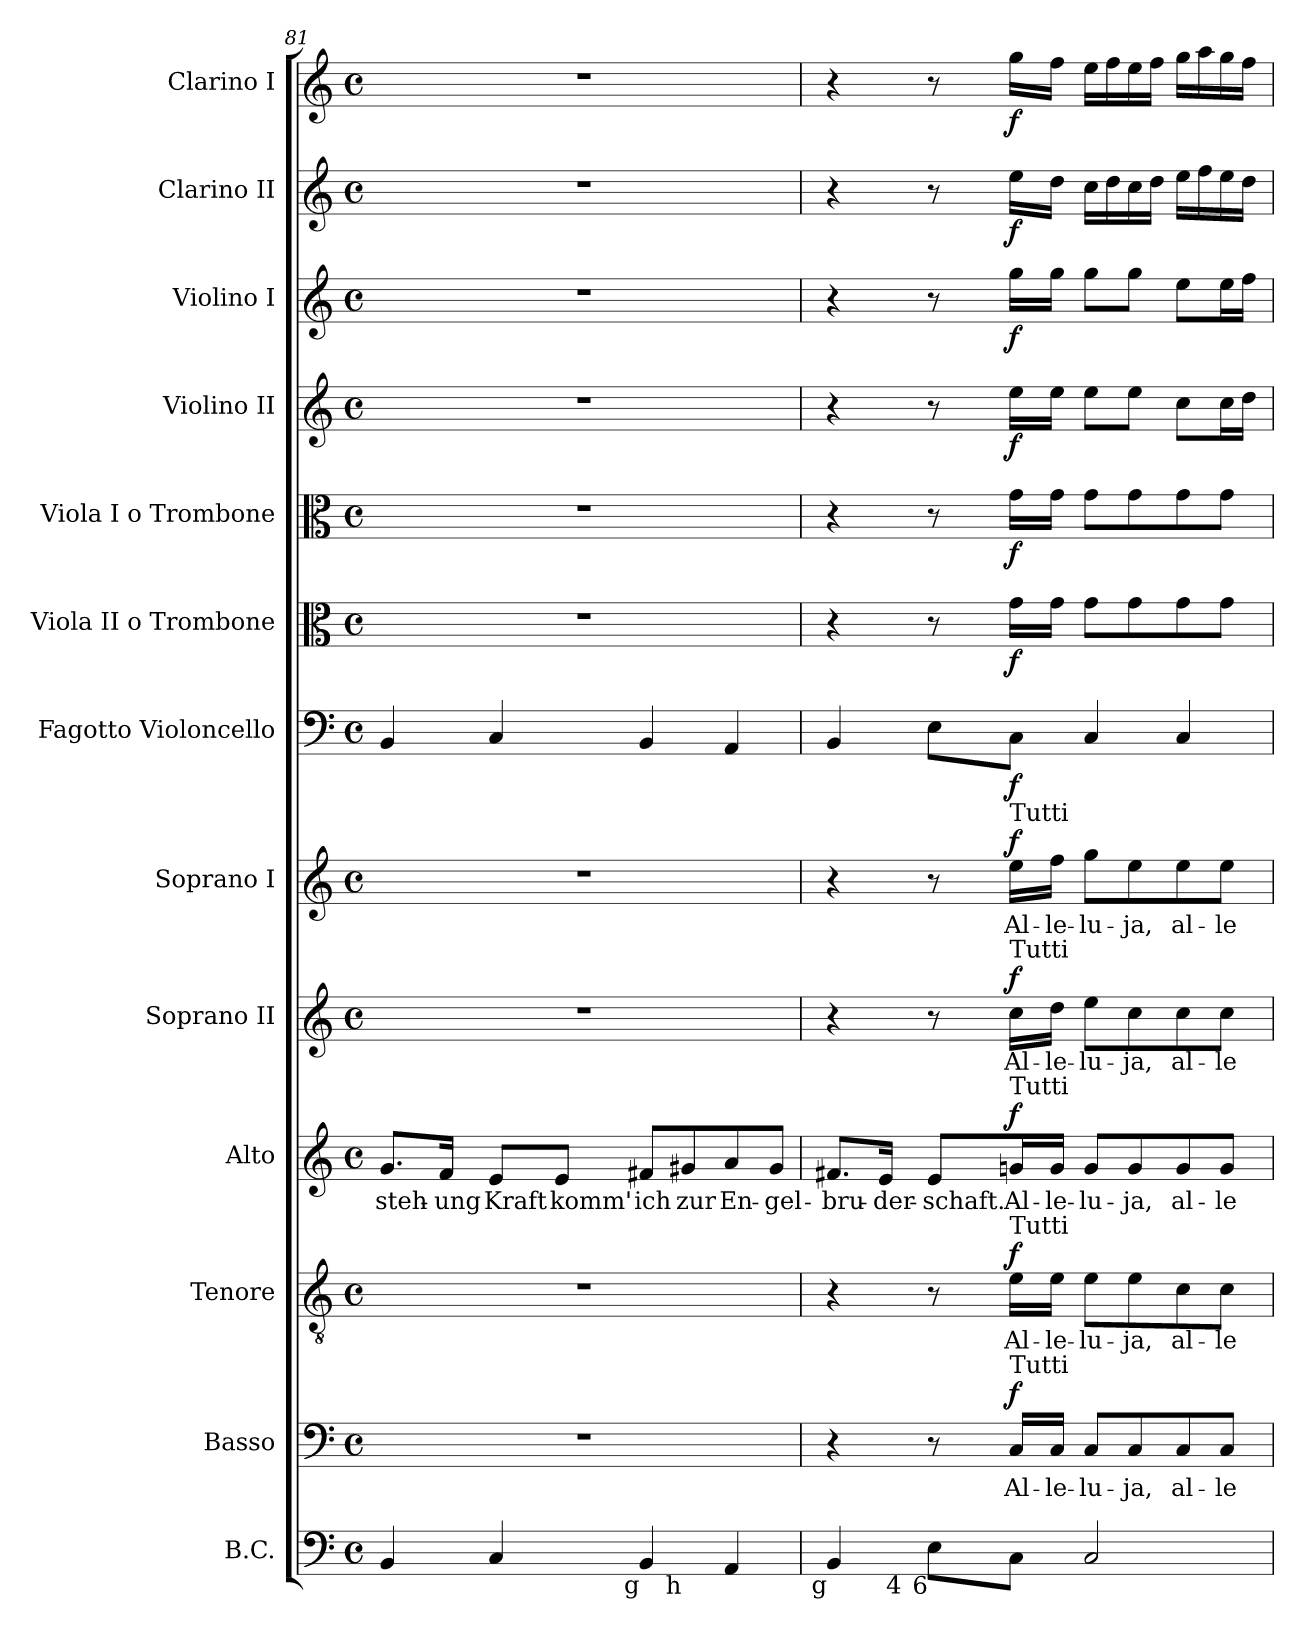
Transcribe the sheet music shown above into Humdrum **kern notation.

**kern	**kern	**text	**dynam	**kern	**text	**dynam	**kern	**text	**dynam	**kern	**text	**dynam	**kern	**text	**dynam	**kern	**dynam	**kern	**dynam	**kern	**dynam	**kern	**dynam	**kern	**dynam	**kern	**dynam	**kern	**dynam
*part13	*part12	*part12	*part12	*part11	*part11	*part11	*part10	*part10	*part10	*part9	*part9	*part9	*part8	*part8	*part8	*part7	*part7	*part6	*part6	*part5	*part5	*part4	*part4	*part3	*part3	*part2	*part2	*part1	*part1
*staff13	*staff12	*staff12	*staff12	*staff11	*staff11	*staff11	*staff10	*staff10	*staff10	*staff9	*staff9	*staff9	*staff8	*staff8	*staff8	*staff7	*staff7	*staff6	*staff6	*staff5	*staff5	*staff4	*staff4	*staff3	*staff3	*staff2	*staff2	*staff1	*staff1
*I"B.C.	*I"Basso	*	*	*I"Tenore	*	*	*I"Alto	*	*	*I"Soprano II	*	*	*I"Soprano I	*	*	*I"Fagotto Violoncello	*	*I"Viola II o Trombone	*	*I"Viola I o Trombone	*	*I"Violino II	*	*I"Violino I	*	*I"Clarino II	*	*I"Clarino I	*
*	*I'B.	*	*	*I'T.	*	*	*	*	*	*I'S.	*	*	*I'S.	*	*	*I'Fg.	*	*I'Vla.	*	*I'Vla.	*	*I'Vln. II	*	*I'Vln. I	*	*	*	*	*
*clefF4	*clefF4	*	*	*clefGv2	*	*	*clefG2	*	*	*clefG2	*	*	*clefG2	*	*	*clefF4	*	*clefC3	*	*clefC3	*	*clefG2	*	*clefG2	*	*clefG2	*	*clefG2	*
*	*	*	*	*ITrd7c12	*	*	*	*	*	*	*	*	*	*	*	*	*	*	*	*	*	*	*	*	*	*	*	*	*
*k[]	*k[]	*	*	*k[]	*	*	*k[]	*	*	*k[]	*	*	*k[]	*	*	*k[]	*	*k[]	*	*k[]	*	*k[]	*	*k[]	*	*k[]	*	*k[]	*
*C:	*C:	*	*	*C:	*	*	*C:	*	*	*C:	*	*	*C:	*	*	*C:	*	*C:	*	*C:	*	*C:	*	*C:	*	*C:	*	*C:	*
*M4/4	*M4/4	*	*	*M4/4	*	*	*M4/4	*	*	*M4/4	*	*	*M4/4	*	*	*M4/4	*	*M4/4	*	*M4/4	*	*M4/4	*	*M4/4	*	*M4/4	*	*M4/4	*
*met(c)	*met(c)	*	*	*met(c)	*	*	*met(c)	*	*	*met(c)	*	*	*met(c)	*	*	*met(c)	*	*met(c)	*	*met(c)	*	*met(c)	*	*met(c)	*	*met(c)	*	*met(c)	*
=81	=81	=81	=81	=81	=81	=81	=81	=81	=81	=81	=81	=81	=81	=81	=81	=81	=81	=81	=81	=81	=81	=81	=81	=81	=81	=81	=81	=81	=81
!LO:TX:b:rj:t=6	!	!	!	!	!	!	!	!	!	!	!	!	!	!	!	!	!	!	!	!	!	!	!	!	!	!	!	!	!
!	!	!	!	!	!	!	!	!LO:LY:b:color=#000000	!	!	!	!	!	!	!	!	!	!	!	!	!	!	!	!	!	!	!	!	!
*^	*	*	*	*	*	*	*	*	*	*	*	*	*	*	*	*	*	*	*	*	*	*	*	*	*	*	*	*	*
4BBi/	2ryy	1r	.	.	1r	.	.	8.gi/L	-steh-	.	1r	.	.	1r	.	.	4BBi/	.	1r	.	1r	.	1r	.	1r	.	1r	.	1r	.
!	!	!	!	!	!	!	!	!	!LO:LY:b:color=#000000	!	!	!	!	!	!	!	!	!	!	!	!	!	!	!	!	!	!	!	!	!
.	.	.	.	.	.	.	.	16fi/Jk	-ung	.	.	.	.	.	.	.	.	.	.	.	.	.	.	.	.	.	.	.	.	.
!	!	!	!	!	!	!	!	!	!LO:LY:b:color=#000000	!	!	!	!	!	!	!	!	!	!	!	!	!	!	!	!	!	!	!	!	!
4Ci/	.	.	.	.	.	.	.	8ei/L	Kraft	.	.	.	.	.	.	.	4Ci/	.	.	.	.	.	.	.	.	.	.	.	.	.
!	!	!	!	!	!	!	!	!	!LO:LY:b:color=#000000	!	!	!	!	!	!	!	!	!	!	!	!	!	!	!	!	!	!	!	!	!
.	.	.	.	.	.	.	.	8ei/J	komm'	.	.	.	.	.	.	.	.	.	.	.	.	.	.	.	.	.	.	.	.	.
!LO:TX:b:rj:t=g	!	!	!	!	!	!	!	!	!	!	!	!	!	!	!	!	!	!	!	!	!	!	!	!	!	!	!	!	!	!
!	!	!	!	!	!	!	!	!	!LO:LY:b:color=#000000	!	!	!	!	!	!	!	!	!	!	!	!	!	!	!	!	!	!	!	!	!
4BBi/	8ryy	.	.	.	.	.	.	8f#Xi/L	ich	.	.	.	.	.	.	.	4BBi/	.	.	.	.	.	.	.	.	.	.	.	.	.
!	!LO:TX:b:rj:t=h	!	!	!	!	!	!	!	!	!	!	!	!	!	!	!	!	!	!	!	!	!	!	!	!	!	!	!	!	!
!	!	!	!	!	!	!	!	!	!LO:LY:b:color=#000000	!	!	!	!	!	!	!	!	!	!	!	!	!	!	!	!	!	!	!	!	!
.	4.ryy	.	.	.	.	.	.	8g#Xi/	zur	.	.	.	.	.	.	.	.	.	.	.	.	.	.	.	.	.	.	.	.	.
!	!	!	!	!	!	!	!	!	!LO:LY:b:color=#000000	!	!	!	!	!	!	!	!	!	!	!	!	!	!	!	!	!	!	!	!	!
4AAi/	.	.	.	.	.	.	.	8ai/	En-	.	.	.	.	.	.	.	4AAi/	.	.	.	.	.	.	.	.	.	.	.	.	.
!	!	!	!	!	!	!	!	!	!LO:LY:b:color=#000000	!	!	!	!	!	!	!	!	!	!	!	!	!	!	!	!	!	!	!	!	!
.	.	.	.	.	.	.	.	8g#i/J	-gel-	.	.	.	.	.	.	.	.	.	.	.	.	.	.	.	.	.	.	.	.	.
=82	=82	=82	=82	=82	=82	=82	=82	=82	=82	=82	=82	=82	=82	=82	=82	=82	=82	=82	=82	=82	=82	=82	=82	=82	=82	=82	=82	=82	=82	=82
!LO:TX:b:rj:t=g	!	!	!	!	!	!	!	!	!	!	!	!	!	!	!	!	!	!	!	!	!	!	!	!	!	!	!	!	!	!
!	!	!	!	!	!	!	!	!	!LO:LY:b:color=#000000	!	!	!	!	!	!	!	!	!	!	!	!	!	!	!	!	!	!	!	!	!
4BBi/	8ryy	4r	.	.	4r	.	.	8.f#Xi/L	-bru-	.	4r	.	.	4r	.	.	4BBi/	.	4r	.	4r	.	4r	.	4r	.	4r	.	4r	.
.	16ryy	.	.	.	.	.	.	.	.	.	.	.	.	.	.	.	.	.	.	.	.	.	.	.	.	.	.	.	.	.
!	!	!	!	!	!	!	!	!	!LO:LY:b:color=#000000	!	!	!	!	!	!	!	!	!	!	!	!	!	!	!	!	!	!	!	!	!
.	64ryy	.	.	.	.	.	.	16ei/Jk	-der-	.	.	.	.	.	.	.	.	.	.	.	.	.	.	.	.	.	.	.	.	.
.	256.ryy	.	.	.	.	.	.	.	.	.	.	.	.	.	.	.	.	.	.	.	.	.	.	.	.	.	.	.	.	.
!	!LO:TX:b:rj:t=4	!	!	!	!	!	!	!	!	!	!	!	!	!	!	!	!	!	!	!	!	!	!	!	!	!	!	!	!	!
.	2ryy	.	.	.	.	.	.	.	.	.	.	.	.	.	.	.	.	.	.	.	.	.	.	.	.	.	.	.	.	.
!LO:TX:b:rj:t=6	!	!	!	!	!	!	!	!	!	!	!	!	!	!	!	!	!	!	!	!	!	!	!	!	!	!	!	!	!	!
!	!	!	!	!	!	!	!	!	!LO:LY:b:color=#000000	!	!	!	!	!	!	!	!	!	!	!	!	!	!	!	!	!	!	!	!	!
8Ei\L	.	8r	.	.	8r	.	.	8ei/L	-schaft.	.	8r	.	.	8r	.	.	8Ei\L	.	8r	.	8r	.	8r	.	8r	.	8r	.	8r	.
!	!	!	!LO:LY:b:color=#000000	!	!	!	!	!	!	!	!	!	!	!	!	!	!	!	!	!	!	!	!	!	!	!	!	!	!	!
!	!	!	!	!	!	!LO:LY:b:color=#000000	!	!	!	!	!	!	!	!	!	!	!	!	!	!	!	!	!	!	!	!	!	!	!	!
!	!	!	!	!	!	!	!	!	!LO:LY:b:color=#000000	!	!	!	!	!	!	!	!	!	!	!	!	!	!	!	!	!	!	!	!	!
!	!	!	!	!	!	!	!	!	!	!	!	!LO:LY:b:color=#000000	!	!	!	!	!	!	!	!	!	!	!	!	!	!	!	!	!	!
!	!	!	!	!	!	!	!	!	!	!	!	!	!	!LO:TX:a:t=Tutti	!	!	!	!	!	!	!	!	!	!	!	!	!	!	!	!
!	!	!	!	!	!	!	!	!	!	!	!LO:TX:a:t=Tutti	!	!	!	!	!	!	!	!	!	!	!	!	!	!	!	!	!	!	!
!	!	!	!	!	!	!	!	!LO:TX:a:t=Tutti	!	!	!	!	!	!	!	!	!	!	!	!	!	!	!	!	!	!	!	!	!	!
!	!	!	!	!	!LO:TX:a:t=Tutti	!	!	!	!	!	!	!	!	!	!	!	!	!	!	!	!	!	!	!	!	!	!	!	!	!
!	!	!LO:TX:a:t=Tutti	!	!	!	!	!	!	!	!	!	!	!	!	!	!	!	!	!	!	!	!	!	!	!	!	!	!	!	!
!	!	!	!	!	!	!	!	!	!	!	!	!	!	!	!LO:LY:b:color=#000000	!	!	!	!	!	!	!	!	!	!	!	!	!	!	!
8Ci\J	.	16Ci/LL	Al-	f	16Ei\LL	Al-	f	16gni/L	Al-	f	16cci\LL	Al-	f	16eei\LL	Al-	f	8Ci\J	f	16gi\LL	f	16gi\LL	f	16eei\LL	f	16ggi\LL	f	16eei\LL	f	16ggi\LL	f
!	!	!	!LO:LY:b:color=#000000	!	!	!	!	!	!	!	!	!	!	!	!	!	!	!	!	!	!	!	!	!	!	!	!	!	!	!
!	!	!	!	!	!	!LO:LY:b:color=#000000	!	!	!	!	!	!	!	!	!	!	!	!	!	!	!	!	!	!	!	!	!	!	!	!
!	!	!	!	!	!	!	!	!	!LO:LY:b:color=#000000	!	!	!	!	!	!	!	!	!	!	!	!	!	!	!	!	!	!	!	!	!
!	!	!	!	!	!	!	!	!	!	!	!	!LO:LY:b:color=#000000	!	!	!	!	!	!	!	!	!	!	!	!	!	!	!	!	!	!
!	!	!	!	!	!	!	!	!	!	!	!	!	!	!	!LO:LY:b:color=#000000	!	!	!	!	!	!	!	!	!	!	!	!	!	!	!
.	.	16Ci/JJ	-le-	.	16Ei\JJ	-le-	.	16gi/JJ	-le-	.	16ddi\JJ	-le-	.	16ffi\JJ	-le-	.	.	.	16gi\JJ	.	16gi\JJ	.	16eei\JJ	.	16ggi\JJ	.	16ddi\JJ	.	16ffi\JJ	.
!	!	!	!LO:LY:b:color=#000000	!	!	!	!	!	!	!	!	!	!	!	!	!	!	!	!	!	!	!	!	!	!	!	!	!	!	!
!	!	!	!	!	!	!LO:LY:b:color=#000000	!	!	!	!	!	!	!	!	!	!	!	!	!	!	!	!	!	!	!	!	!	!	!	!
!	!	!	!	!	!	!	!	!	!LO:LY:b:color=#000000	!	!	!	!	!	!	!	!	!	!	!	!	!	!	!	!	!	!	!	!	!
!	!	!	!	!	!	!	!	!	!	!	!	!LO:LY:b:color=#000000	!	!	!	!	!	!	!	!	!	!	!	!	!	!	!	!	!	!
!	!	!	!	!	!	!	!	!	!	!	!	!	!	!	!LO:LY:b:color=#000000	!	!	!	!	!	!	!	!	!	!	!	!	!	!	!
2Ci/	.	8Ci/L	-lu-	.	8Ei\L	-lu-	.	8gi/L	-lu-	.	8eei\L	-lu-	.	8ggi\L	-lu-	.	4Ci/	.	8gi\L	.	8gi\L	.	8eei\L	.	8ggi\L	.	16cci\LL	.	16eei\LL	.
.	.	.	.	.	.	.	.	.	.	.	.	.	.	.	.	.	.	.	.	.	.	.	.	.	.	.	16ddi\	.	16ffi\	.
!	!	!	!LO:LY:b:color=#000000	!	!	!	!	!	!	!	!	!	!	!	!	!	!	!	!	!	!	!	!	!	!	!	!	!	!	!
!	!	!	!	!	!	!LO:LY:b:color=#000000	!	!	!	!	!	!	!	!	!	!	!	!	!	!	!	!	!	!	!	!	!	!	!	!
!	!	!	!	!	!	!	!	!	!LO:LY:b:color=#000000	!	!	!	!	!	!	!	!	!	!	!	!	!	!	!	!	!	!	!	!	!
!	!	!	!	!	!	!	!	!	!	!	!	!LO:LY:b:color=#000000	!	!	!	!	!	!	!	!	!	!	!	!	!	!	!	!	!	!
!	!	!	!	!	!	!	!	!	!	!	!	!	!	!	!LO:LY:b:color=#000000	!	!	!	!	!	!	!	!	!	!	!	!	!	!	!
.	.	8Ci/	-ja,	.	8Ei\	-ja,	.	8gi/	-ja,	.	8cci\	-ja,	.	8eei\	-ja,	.	.	.	8gi\	.	8gi\	.	8eei\J	.	8ggi\J	.	16cci\	.	16eei\	.
.	.	.	.	.	.	.	.	.	.	.	.	.	.	.	.	.	.	.	.	.	.	.	.	.	.	.	16ddi\JJ	.	16ffi\JJ	.
.	4ryy	.	.	.	.	.	.	.	.	.	.	.	.	.	.	.	.	.	.	.	.	.	.	.	.	.	.	.	.	.
!	!	!	!LO:LY:b:color=#000000	!	!	!	!	!	!	!	!	!	!	!	!	!	!	!	!	!	!	!	!	!	!	!	!	!	!	!
!	!	!	!	!	!	!LO:LY:b:color=#000000	!	!	!	!	!	!	!	!	!	!	!	!	!	!	!	!	!	!	!	!	!	!	!	!
!	!	!	!	!	!	!	!	!	!LO:LY:b:color=#000000	!	!	!	!	!	!	!	!	!	!	!	!	!	!	!	!	!	!	!	!	!
!	!	!	!	!	!	!	!	!	!	!	!	!LO:LY:b:color=#000000	!	!	!	!	!	!	!	!	!	!	!	!	!	!	!	!	!	!
!	!	!	!	!	!	!	!	!	!	!	!	!	!	!	!LO:LY:b:color=#000000	!	!	!	!	!	!	!	!	!	!	!	!	!	!	!
.	.	8Ci/	al-	.	8Ci\	al-	.	8gi/	al-	.	8cci\	al-	.	8eei\	al-	.	4Ci/	.	8gi\	.	8gi\	.	8cci\L	.	8eei\L	.	16eei\LL	.	16ggi\LL	.
.	.	.	.	.	.	.	.	.	.	.	.	.	.	.	.	.	.	.	.	.	.	.	.	.	.	.	16ffi\	.	16aai\	.
!	!	!	!LO:LY:b:color=#000000	!	!	!	!	!	!	!	!	!	!	!	!	!	!	!	!	!	!	!	!	!	!	!	!	!	!	!
!	!	!	!	!	!	!LO:LY:b:color=#000000	!	!	!	!	!	!	!	!	!	!	!	!	!	!	!	!	!	!	!	!	!	!	!	!
!	!	!	!	!	!	!	!	!	!LO:LY:b:color=#000000	!	!	!	!	!	!	!	!	!	!	!	!	!	!	!	!	!	!	!	!	!
!	!	!	!	!	!	!	!	!	!	!	!	!LO:LY:b:color=#000000	!	!	!	!	!	!	!	!	!	!	!	!	!	!	!	!	!	!
!	!	!	!	!	!	!	!	!	!	!	!	!	!	!	!LO:LY:b:color=#000000	!	!	!	!	!	!	!	!	!	!	!	!	!	!	!
.	.	8Ci/J	-le-	.	8Ci\J	-le-	.	8gi/J	-le-	.	8cci\J	-le-	.	8eei\J	-le-	.	.	.	8gi\J	.	8gi\J	.	16cci\L	.	16eei\L	.	16eei\	.	16ggi\	.
.	.	.	.	.	.	.	.	.	.	.	.	.	.	.	.	.	.	.	.	.	.	.	16ddi\JJ	.	16ffi\JJ	.	16ddi\JJ	.	16ffi\JJ	.
.	32ryy	.	.	.	.	.	.	.	.	.	.	.	.	.	.	.	.	.	.	.	.	.	.	.	.	.	.	.	.	.
.	128ryy	.	.	.	.	.	.	.	.	.	.	.	.	.	.	.	.	.	.	.	.	.	.	.	.	.	.	.	.	.
.	512ryy	.	.	.	.	.	.	.	.	.	.	.	.	.	.	.	.	.	.	.	.	.	.	.	.	.	.	.	.	.
*v	*v	*	*	*	*	*	*	*	*	*	*	*	*	*	*	*	*	*	*	*	*	*	*	*	*	*	*	*	*	*
=	=	=	=	=	=	=	=	=	=	=	=	=	=	=	=	=	=	=	=	=	=	=	=	=	=	=	=	=	=
*-	*-	*-	*-	*-	*-	*-	*-	*-	*-	*-	*-	*-	*-	*-	*-	*-	*-	*-	*-	*-	*-	*-	*-	*-	*-	*-	*-	*-	*-
